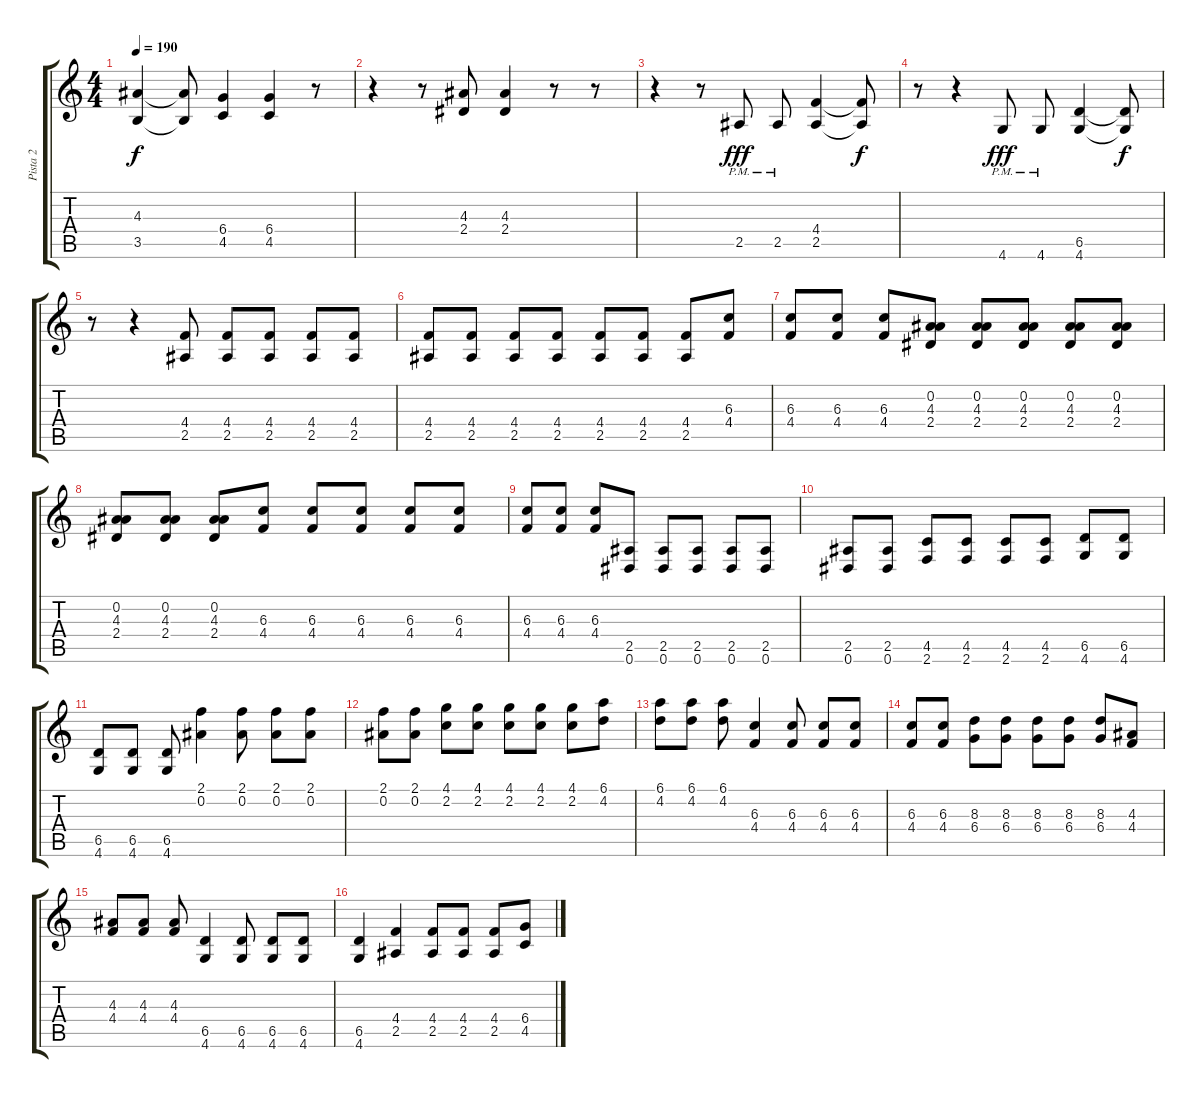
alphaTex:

\track ("Pista 2" "Pista 2") {instrument distortionguitar}
\staff {score tabs}
\tuning (Eb4 Bb3 Gb3 Db3 Ab2 Eb2) {hide}
\ts (4 4)
\tempo 190
\clef g2
\ks c
(4.3{t} 3.5{t}).4{dy f} (4.3{t} 3.5{t}).8 (6.4 4.5).4 (6.4 4.5).4 r.8 |
r.4 r.8 (4.3 2.4).8 (4.3 2.4).4 r.8 r.8 |
r.4 r.8 2.5{pm}.8{dy fff} 2.5{pm}.8 (4.4 2.5).4 (4.4{t} 2.5{t}).8{dy f} |
r.8 r.4 4.6{pm}.8{dy fff} 4.6{pm}.8 (6.5 4.6).4 (6.5{t} 4.6{t}).8{dy f} |
r.8 r.4 (4.4 2.5).8{balance 12 instrument distortionguitar} (4.4 2.5).8 (4.4 2.5).8 (4.4 2.5).8 (4.4 2.5).8 |
(4.4 2.5).8 (4.4 2.5).8 (4.4 2.5).8 (4.4 2.5).8 (4.4 2.5).8 (4.4 2.5).8 (4.4 2.5).8 (6.3 4.4).8 |
(6.3 4.4).8 (6.3 4.4).8 (6.3 4.4).8 (0.2 4.3 2.4).8 (0.2 4.3 2.4).8 (0.2 4.3 2.4).8 (0.2 4.3 2.4).8 (0.2 4.3 2.4).8 |
(0.2 4.3 2.4).8 (0.2 4.3 2.4).8 (0.2 4.3 2.4).8 (6.3 4.4).8 (6.3 4.4).8 (6.3 4.4).8 (6.3 4.4).8 (6.3 4.4).8 |
(6.3 4.4).8 (6.3 4.4).8 (6.3 4.4).8 (2.5 0.6).8 (2.5 0.6).8 (2.5 0.6).8 (2.5 0.6).8 (2.5 0.6).8 |
(2.5 0.6).8 (2.5 0.6).8 (4.5 2.6).8 (4.5 2.6).8 (4.5 2.6).8 (4.5 2.6).8 (6.5 4.6).8 (6.5 4.6).8 |
(6.5 4.6).8 (6.5 4.6).8 (6.5 4.6).8 (2.1 0.2).4 (2.1 0.2).8 (2.1 0.2).8 (2.1 0.2).8 |
(2.1 0.2).8 (2.1 0.2).8 (4.1 2.2).8 (4.1 2.2).8 (4.1 2.2).8 (4.1 2.2).8 (4.1 2.2).8 (6.1 4.2).8 |
(6.1 4.2).8 (6.1 4.2).8 (6.1 4.2).8 (6.3 4.4).4 (6.3 4.4).8 (6.3 4.4).8 (6.3 4.4).8 |
(6.3 4.4).8 (6.3 4.4).8 (8.3 6.4).8 (8.3 6.4).8 (8.3 6.4).8 (8.3 6.4).8 (8.3 6.4).8 (4.3 4.4).8 |
(4.3 4.4).8 (4.3 4.4).8 (4.3 4.4).8 (6.5 4.6).4 (6.5 4.6).8 (6.5 4.6).8 (6.5 4.6).8 |
(6.5 4.6).4 (4.4 2.5).4 (4.4 2.5).8 (4.4 2.5).8 (4.4 2.5).8 (6.4 4.5).8
